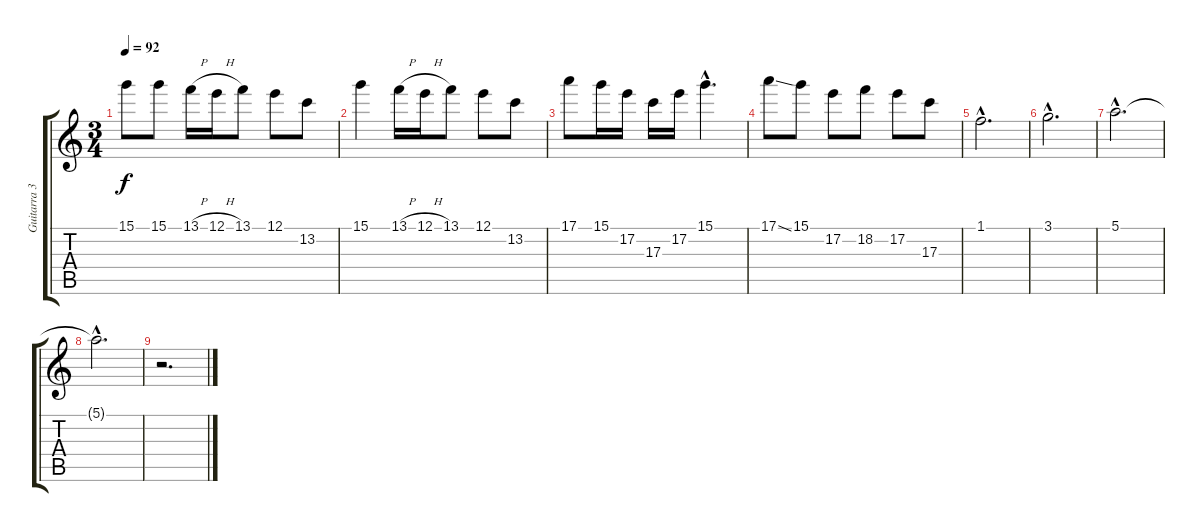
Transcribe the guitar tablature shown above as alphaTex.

\track ("Guitarra 3" "Guitarra 3") {instrument electricguitarjazz}
\staff {score tabs}
\tuning (E4 B3 G3 D3 A2 E2) {hide}
\ts (3 4)
\tempo 92
\clef g2
\ks c
15.1.8{dy f} 15.1.8 13.1{h}.16 12.1{h}.16 13.1.8 12.1.8 13.2.8 |
15.1.4 13.1{h}.16 12.1{h}.16 13.1.8 12.1.8 13.2.8 |
17.1.8 15.1.16 17.2.16 17.3.16 17.2.16 15.1{hac}.4{d} |
17.1{ss}.8 15.1.8 17.2.8 18.2.8 17.2.8 17.3.8 |
1.1{hac}.2{d} |
3.1{hac}.2{d} |
5.1{hac}.2{d} |
5.1{hac t}.2{d} |
r.2{d}
